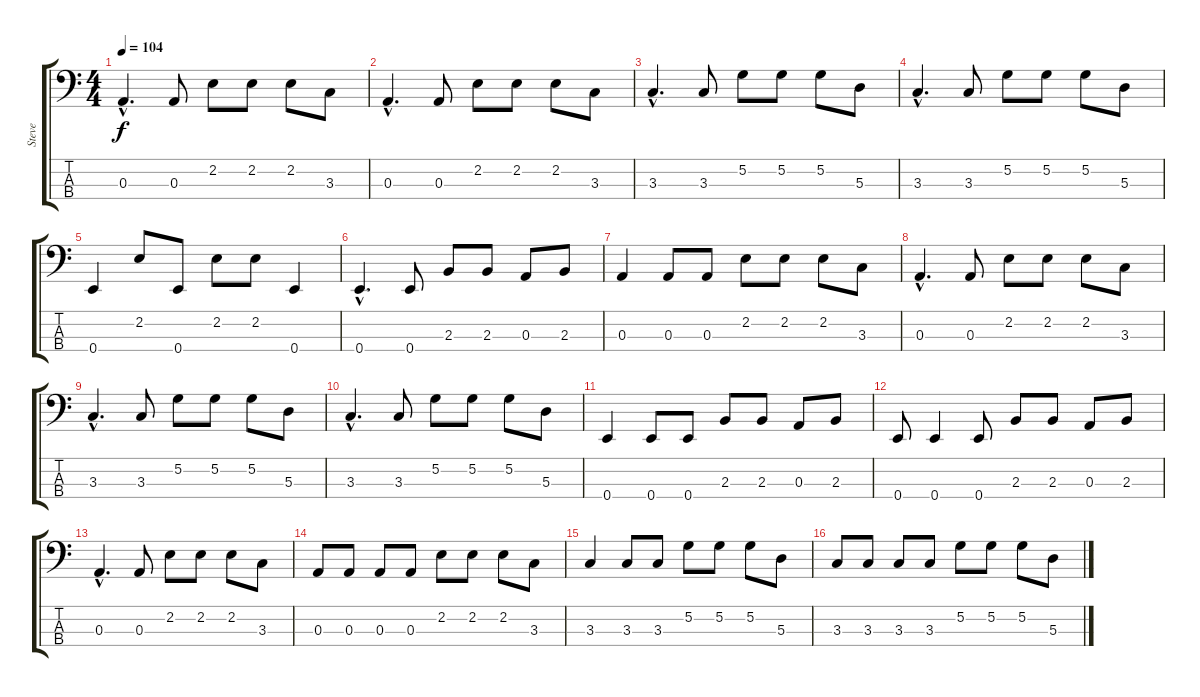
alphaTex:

\track ("Steve" "Steve") {instrument acousticbass}
\staff {score tabs}
\tuning (G2 D2 A1 E1) {hide}
\ts (4 4)
\tempo 104
\clef f4
\ks c
0.3{hac}.4{d dy f} 0.3.8 2.2.8 2.2.8 2.2.8 3.3.8 |
0.3{hac}.4{d} 0.3.8 2.2.8 2.2.8 2.2.8 3.3.8 |
3.3{hac}.4{d} 3.3.8 5.2.8 5.2.8 5.2.8 5.3.8 |
3.3{hac}.4{d} 3.3.8 5.2.8 5.2.8 5.2.8 5.3.8 |
0.4.4 2.2.8 0.4.8 2.2.8 2.2.8 0.4.4 |
0.4{hac}.4{d} 0.4.8 2.3.8 2.3.8 0.3.8 2.3.8 |
0.3.4 0.3.8 0.3.8 2.2.8 2.2.8 2.2.8 3.3.8 |
0.3{hac}.4{d} 0.3.8 2.2.8 2.2.8 2.2.8 3.3.8 |
3.3{hac}.4{d} 3.3.8 5.2.8 5.2.8 5.2.8 5.3.8 |
3.3{hac}.4{d} 3.3.8 5.2.8 5.2.8 5.2.8 5.3.8 |
0.4.4 0.4.8 0.4.8 2.3.8 2.3.8 0.3.8 2.3.8 |
0.4.8 0.4.4 0.4.8 2.3.8 2.3.8 0.3.8 2.3.8 |
0.3{hac}.4{d} 0.3.8 2.2.8 2.2.8 2.2.8 3.3.8 |
0.3.8 0.3.8 0.3.8 0.3.8 2.2.8 2.2.8 2.2.8 3.3.8 |
3.3.4 3.3.8 3.3.8 5.2.8 5.2.8 5.2.8 5.3.8 |
3.3.8 3.3.8 3.3.8 3.3.8 5.2.8 5.2.8 5.2.8 5.3.8
